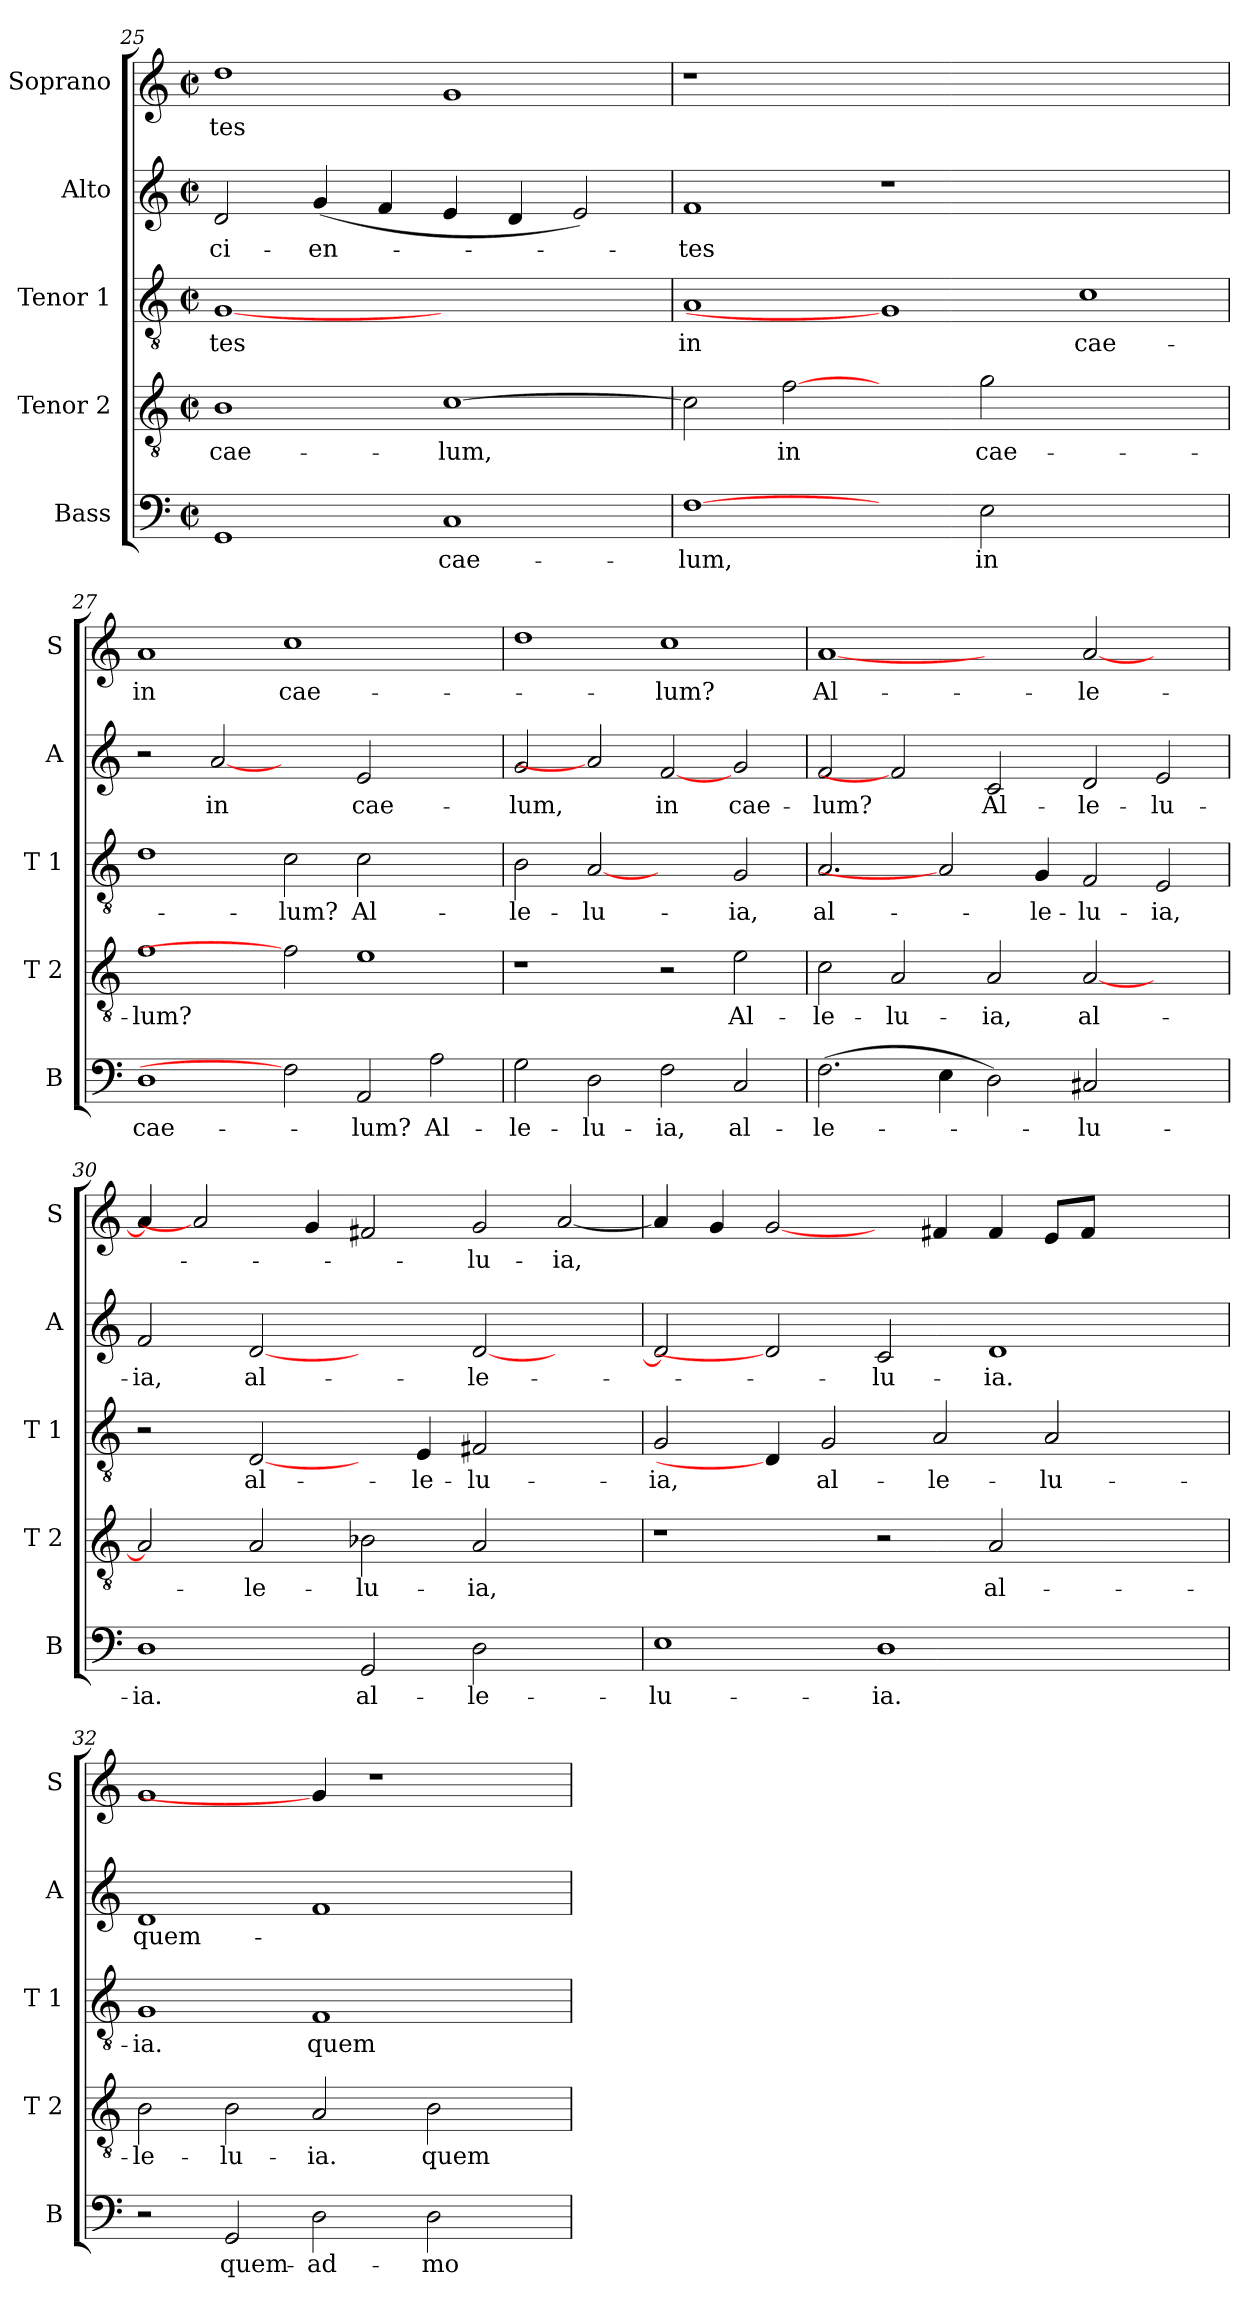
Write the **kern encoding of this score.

**kern	**text	**kern	**text	**kern	**text	**kern	**text	**kern	**text
*part5	*part5	*part4	*part4	*part3	*part3	*part2	*part2	*part1	*part1
*staff5	*staff5	*staff4	*staff4	*staff3	*staff3	*staff2	*staff2	*staff1	*staff1
*I"Bass	*	*I"Tenor 2	*	*I"Tenor 1	*	*I"Alto	*	*I"Soprano	*
*I'B	*	*I'T 2	*	*I'T 1	*	*I'A	*	*I'S	*
*clefF4	*	*clefGv2	*	*clefGv2	*	*clefG2	*	*clefG2	*
*k[]	*	*k[]	*	*k[]	*	*k[]	*	*k[]	*
*C:	*	*C:	*	*C:	*	*C:	*	*C:	*
*M2/2	*	*M2/2	*	*M2/2	*	*M2/2	*	*M2/2	*
*met(c|)	*	*met(c|)	*	*met(c|)	*	*met(c|)	*	*met(c|)	*
=25	=25	=25	=25	=25	=25	=25	=25	=25	=25
!	!	!	!LO:LY:b	!	!LO:LY:b	!	!LO:LY:b	!	!LO:LY:b
1GG	.	1B	cae-	[1G	-tes	2d/	-ci-	1dd	-tes
!	!	!	!	!	!	!	!LO:LY:b	!	!
.	.	.	.	.	.	(<4g/	-en-	.	.
.	.	.	.	.	.	4f/	.	.	.
!	!LO:LY:b	!	!LO:LY:b	!	!	!	!	!	!
1C	cae-	[1c	-lum,	1ryy	.	4e/	.	1g	.
.	.	.	.	.	.	4d/	.	.	.
.	.	.	.	.	.	2e/)	.	.	.
=26	=26	=26	=26	=26	=26	=26	=26	=26	=26
!	!LO:LY:b	!	!	!	!LO:LY:b	!	!LO:LY:b	!	!
[1F	-lum,	2c\]	.	1A	in	1f	-tes	1r	.
!	!	!	!LO:LY:b	!	!	!	!	!	!
.	.	[2f	in	.	.	.	.	.	.
2ryy	.	2ryy	.	1G]	.	1r	.	0ryy	.
!	!LO:LY:b	!	!LO:LY:b	!	!	!	!	!	!
2E\	in	2g\	cae-	.	.	.	.	.	.
!	!	!	!	!	!LO:LY:b	!	!	!	!
1ryy	.	1ryy	.	1c	cae-	1ryy	.	.	.
=27	=27	=27	=27	=27	=27	=27	=27	=27	=27
!	!LO:LY:b	!	!LO:LY:b	!	!	!	!	!	!LO:LY:b
1D	cae-	1f	-lum?	1d	.	2r	.	1a	in
!	!	!	!	!	!	!	!LO:LY:b	!	!
.	.	.	.	.	.	[2a	in	.	.
!	!	!	!	!	!LO:LY:b	!	!	!	!LO:LY:b
2F]	.	2f]	.	2c\	-lum?	2ryy	.	1cc	cae-
!	!LO:LY:b	!	!	!	!LO:LY:b	!	!LO:LY:b	!	!
2AA/	-lum?	1e	.	2c\	Al-	2e/	cae-	.	.
!	!LO:LY:b	!	!	!	!	!	!	!	!
2A\	Al-	.	.	2ryy	.	2ryy	.	2ryy	.
!!LO:PB:g=z
=28	=28	=28	=28	=28	=28	=28	=28	=28	=28
!	!LO:LY:b	!	!	!	!LO:LY:b	!	!LO:LY:b	!	!
2G\	-le-	1r	.	2B\	-le-	2g/	-lum,	1dd	.
!	!LO:LY:b	!	!	!	!LO:LY:b	!	!	!	!
2D\	-lu-	.	.	[2A	-lu-	2a]	.	.	.
!	!LO:LY:b	!	!	!	!	!	!LO:LY:b	!	!LO:LY:b
2F\	-ia,	2r	.	2ryy	.	[2f	in	1cc	-lum?
!	!LO:LY:b	!	!LO:LY:b	!	!LO:LY:b	!	!LO:LY:b	!	!
2C/	al-	2e\	Al-	2G/	-ia,	2g/	cae-	.	.
=29	=29	=29	=29	=29	=29	=29	=29	=29	=29
!	!LO:LY:b	!	!LO:LY:b	!	!LO:LY:b	!	!LO:LY:b	!	!LO:LY:b
(>2.F\	-le-	2c\	-le-	2.A/	al-	2f/	-lum?	[1a	Al-
!	!	!	!LO:LY:b	!	!	!	!	!	!
.	.	2A/	-lu-	.	.	2f]	.	.	.
4E\	.	.	.	2A]	.	.	.	.	.
!	!	!	!LO:LY:b	!	!	!	!LO:LY:b	!	!
2D\)	.	2A/	-ia,	.	.	2c/	Al-	2ryy	.
!	!	!	!	!	!LO:LY:b	!	!	!	!
.	.	.	.	4G/	-le-	.	.	.	.
!	!LO:LY:b	!	!LO:LY:b	!	!LO:LY:b	!	!LO:LY:b	!	!LO:LY:b
2C#X/	-lu-	[2A/	al-	2F/	-lu-	2d/	-le-	[2a/	-le-
!	!	!	!	!	!LO:LY:b	!	!LO:LY:b	!	!
2ryy	.	2ryy	.	2E/	-ia,	2e/	-lu-	2ryy	.
=30	=30	=30	=30	=30	=30	=30	=30	=30	=30
!	!LO:LY:b	!	!	!	!	!	!LO:LY:b	!	!
1D	-ia.	2A/]	.	2r	.	2f/	-ia,	4a/]	.
.	.	.	.	.	.	.	.	2a]	.
!	!	!	!LO:LY:b	!	!LO:LY:b	!	!LO:LY:b	!	!
.	.	2A/	-le-	[2D/	al-	[2d	al-	.	.
.	.	.	.	.	.	.	.	4g/	.
!	!LO:LY:b	!	!LO:LY:b	!	!	!	!	!	!
2GG/	al-	2B-X\	-lu-	4ryy	.	2ryy	.	2f#X/	.
!	!	!	!	!	!LO:LY:b	!	!	!	!
.	.	.	.	4E/	-le-	.	.	.	.
!	!LO:LY:b	!	!LO:LY:b	!	!LO:LY:b	!	!LO:LY:b	!	!LO:LY:b
2D\	-le-	2A/	-ia,	2F#X/	-lu-	[2d/	-le-	2g/	-lu-
!	!	!	!	!	!	!	!	!	!LO:LY:b
2ryy	.	2ryy	.	2ryy	.	2ryy	.	[2a/	-ia,
=31	=31	=31	=31	=31	=31	=31	=31	=31	=31
!	!LO:LY:b	!	!	!	!LO:LY:b	!	!	!	!
1E	-lu-	1r	.	2G/	-ia,	2d/]	.	4a/]	.
.	.	.	.	.	.	.	.	4g/	.
.	.	.	.	4D/]	.	2d]	.	[2g/	.
!	!	!	!	!	!LO:LY:b	!	!	!	!
.	.	.	.	2G/	al-	.	.	.	.
!	!LO:LY:b	!	!	!	!	!	!LO:LY:b	!	!
1D	-ia.	2r	.	.	.	2c/	-lu-	4ryy	.
!	!	!	!	!	!LO:LY:b	!	!	!	!
.	.	.	.	2A/	-le-	.	.	4f#X/	.
!	!	!	!LO:LY:b	!	!	!	!LO:LY:b	!	!
.	.	2A/	al-	.	.	1d	-ia.	4f#/	.
!	!	!	!	!	!LO:LY:b	!	!	!	!
.	.	.	.	2A/	-lu-	.	.	8e/L	.
.	.	.	.	.	.	.	.	8f#/J	.
2ryy	.	2ryy	.	.	.	.	.	2ryy	.
.	.	.	.	4ryy	.	.	.	.	.
=32	=32	=32	=32	=32	=32	=32	=32	=32	=32
!	!	!	!LO:LY:b	!	!LO:LY:b	!	!LO:LY:b	!	!
2r	.	2B\	-le-	1G	-ia.	1d	quem-	1g	.
!	!LO:LY:b	!	!LO:LY:b	!	!	!	!	!	!
2GG/	quem-	2B\	-lu-	.	.	.	.	.	.
!	!LO:LY:b	!	!LO:LY:b	!	!LO:LY:b	!	!	!	!
2D\	-ad-	2A/	-ia.	1F	quem-	1f	.	4g/]	.
.	.	.	.	.	.	.	.	1r	.
!	!LO:LY:b	!	!LO:LY:b	!	!	!	!	!	!
2D\	-mo-	2B\	quem-	.	.	.	.	.	.
4ryy	.	4ryy	.	4ryy	.	4ryy	.	.	.
=	=	=	=	=	=	=	=	=	=
*-	*-	*-	*-	*-	*-	*-	*-	*-	*-
